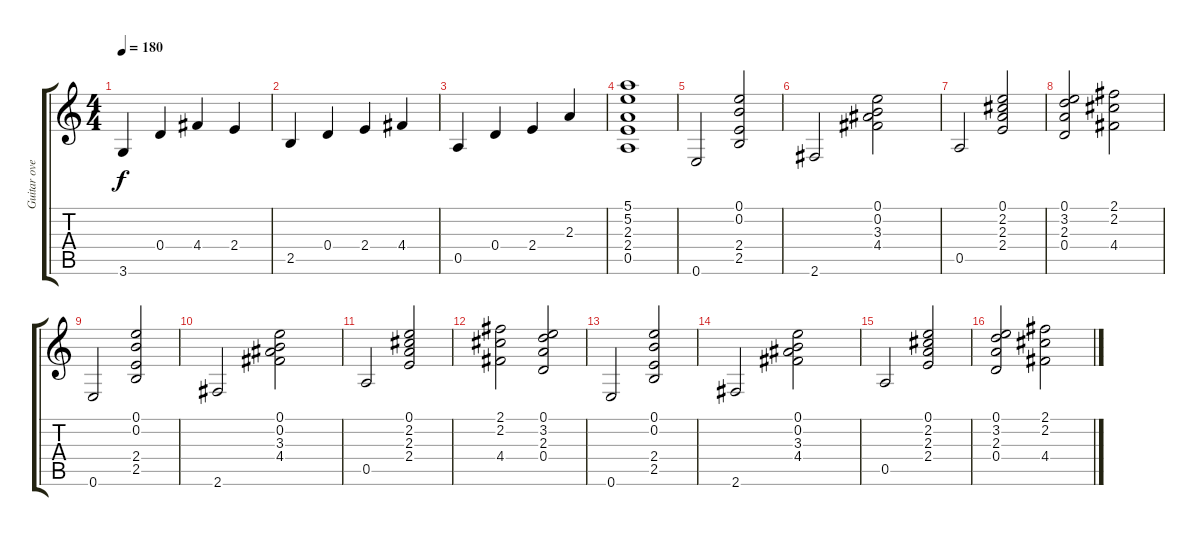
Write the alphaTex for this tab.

\track ("Guitar overdrive" "Guitar ove") {instrument overdrivenguitar}
\staff {score tabs}
\tuning (E4 B3 G3 D3 A2 E2) {hide}
\ts (4 4)
\tempo 180
\clef g2
\ks c
3.6.4{dy f} 0.4.4 4.4.4 2.4.4 |
2.5.4 0.4.4 2.4.4 4.4.4 |
0.5.4 0.4.4 2.4.4 2.3.4 |
(5.1 5.2 2.3 2.4 0.5).1 |
0.6.2 (0.1 0.2 2.4 2.5).2 |
2.6.2 (0.1 0.2 3.3 4.4).2 |
0.5.2 (0.1 2.2 2.3 2.4).2 |
(0.1 3.2 2.3 0.4).2 (2.1 2.2 4.4).2 |
0.6.2 (0.1 0.2 2.4 2.5).2 |
2.6.2 (0.1 0.2 3.3 4.4).2 |
0.5.2 (0.1 2.2 2.3 2.4).2 |
(2.1 2.2 4.4).2 (0.1 3.2 2.3 0.4).2 |
0.6.2 (0.1 0.2 2.4 2.5).2 |
2.6.2 (0.1 0.2 3.3 4.4).2 |
0.5.2 (0.1 2.2 2.3 2.4).2 |
(0.1 3.2 2.3 0.4).2 (2.1 2.2 4.4).2
